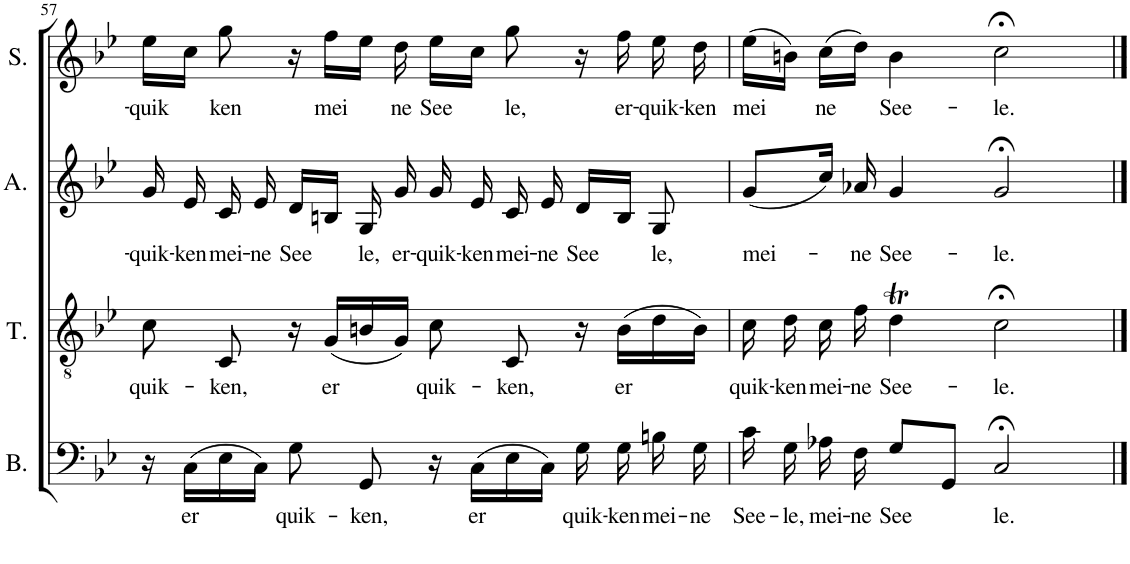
**kern	**text	**kern	**text	**kern	**text	**kern	**text
*part4	*part4	*part3	*part3	*part2	*part2	*part1	*part1
*staff4	*staff4	*staff3	*staff3	*staff2	*staff2	*staff1	*staff1
*I"Bass	*	*I"Tenor	*	*I"Alto	*	*I"Soprano	*
*I'B.	*	*I'T.	*	*I'A.	*	*I'S.	*
!!LO:PB:g=z
*clefF4	*	*clefGv2	*	*clefG2	*	*clefG2	*
*k[b-e-]	*	*k[b-e-]	*	*k[b-e-]	*	*k[b-e-]	*
*M4/4	*	*M4/4	*	*M4/4	*	*M4/4	*
*met(c)	*	*met(c)	*	*met(c)	*	*met(c)	*
=57	=57	=57	=57	=57	=57	=57	=57
!	!	!	!LO:LY:b	!	!LO:LY:b	!	!LO:LY:b
16r	.	8c\	quik-	16g/	-quik-	16ee-\LL	-quik
!	!LO:LY:b	!	!	!	!LO:LY:b	!	!
(16C\LL	er	.	.	16e-/	-ken	16cc\JJ	.
!	!	!	!LO:LY:b	!	!LO:LY:b	!	!LO:LY:b
16E-\	.	8C/	-ken,	16c/	mei-	8gg\	ken
!	!	!	!	!	!LO:LY:b	!	!
16C\JJ)	.	.	.	16e-/	-ne	.	.
!	!LO:LY:b	!	!	!	!LO:LY:b	!	!
8G\	quik-	16r	.	16d/LL	See	16r	.
!	!	!	!LO:LY:b	!	!	!	!LO:LY:b
.	.	(16G/LL	er	16Bn/JJ	.	16ff\LL	mei
!	!LO:LY:b	!	!	!	!LO:LY:b	!	!
8GG/	-ken,	16Bn/	.	16G/	le,	16ee-\JJ	.
!	!	!	!	!	!LO:LY:b	!	!LO:LY:b
.	.	16G/JJ)	.	16g/	er-	16dd\	ne
!	!	!	!LO:LY:b	!	!LO:LY:b	!	!LO:LY:b
16r	.	8c\	quik-	16g/	-quik-	16ee-\LL	See
!	!LO:LY:b	!	!	!	!LO:LY:b	!	!
(16C\LL	er	.	.	16e-/	-ken	16cc\JJ	.
!	!	!	!LO:LY:b	!	!LO:LY:b	!	!LO:LY:b
16E-\	.	8C/	-ken,	16c/	mei-	8gg\	le,
!	!	!	!	!	!LO:LY:b	!	!
16C\JJ)	.	.	.	16e-/	-ne	.	.
!	!LO:LY:b	!	!	!	!LO:LY:b	!	!
16G\	quik-	16r	.	16d/LL	See	16r	.
!	!LO:LY:b	!	!LO:LY:b	!	!	!	!LO:LY:b
16G\	-ken	(16B\LL	er	16B/JJ	.	16ff\	er-
!	!LO:LY:b	!	!	!	!LO:LY:b	!	!LO:LY:b
16Bn\	mei-	16d\	.	8G/	le,	16ee-\	-quik-
!	!LO:LY:b	!	!	!	!	!	!LO:LY:b
16G\	-ne	16B\JJ)	.	.	.	16dd\	-ken
=58	=58	=58	=58	=58	=58	=58	=58
!	!LO:LY:b	!	!LO:LY:b	!	!LO:LY:b	!	!LO:LY:b
16c\	See-	16c\	quik-	(8g/L	mei-	(16ee-\LL	mei
!	!LO:LY:b	!	!LO:LY:b	!	!	!	!
16G\	-le,	16d\	-ken	.	.	16bn\JJ)	.
!	!LO:LY:b	!	!LO:LY:b	!	!	!	!LO:LY:b
16A-X\	mei-	16c\	mei-	16cc/Jk)	.	(16cc\LL	ne
!	!LO:LY:b	!	!LO:LY:b	!	!LO:LY:b	!	!
16F\	-ne	16f\	-ne	16a-X/	-ne	16dd\JJ)	.
!	!LO:LY:b	!	!LO:LY:b	!	!LO:LY:b	!	!LO:LY:b
8G/L	See	4dt\	See-	4g/	See-	4b\	See-
8GG/J	.	.	.	.	.	.	.
!	!LO:LY:b	!	!LO:LY:b	!	!LO:LY:b	!	!LO:LY:b
2C;</	le.	2c;<\	-le.	2g;</	-le.	2cc;<\	-le.
==	==	==	==	==	==	==	==
*-	*-	*-	*-	*-	*-	*-	*-
